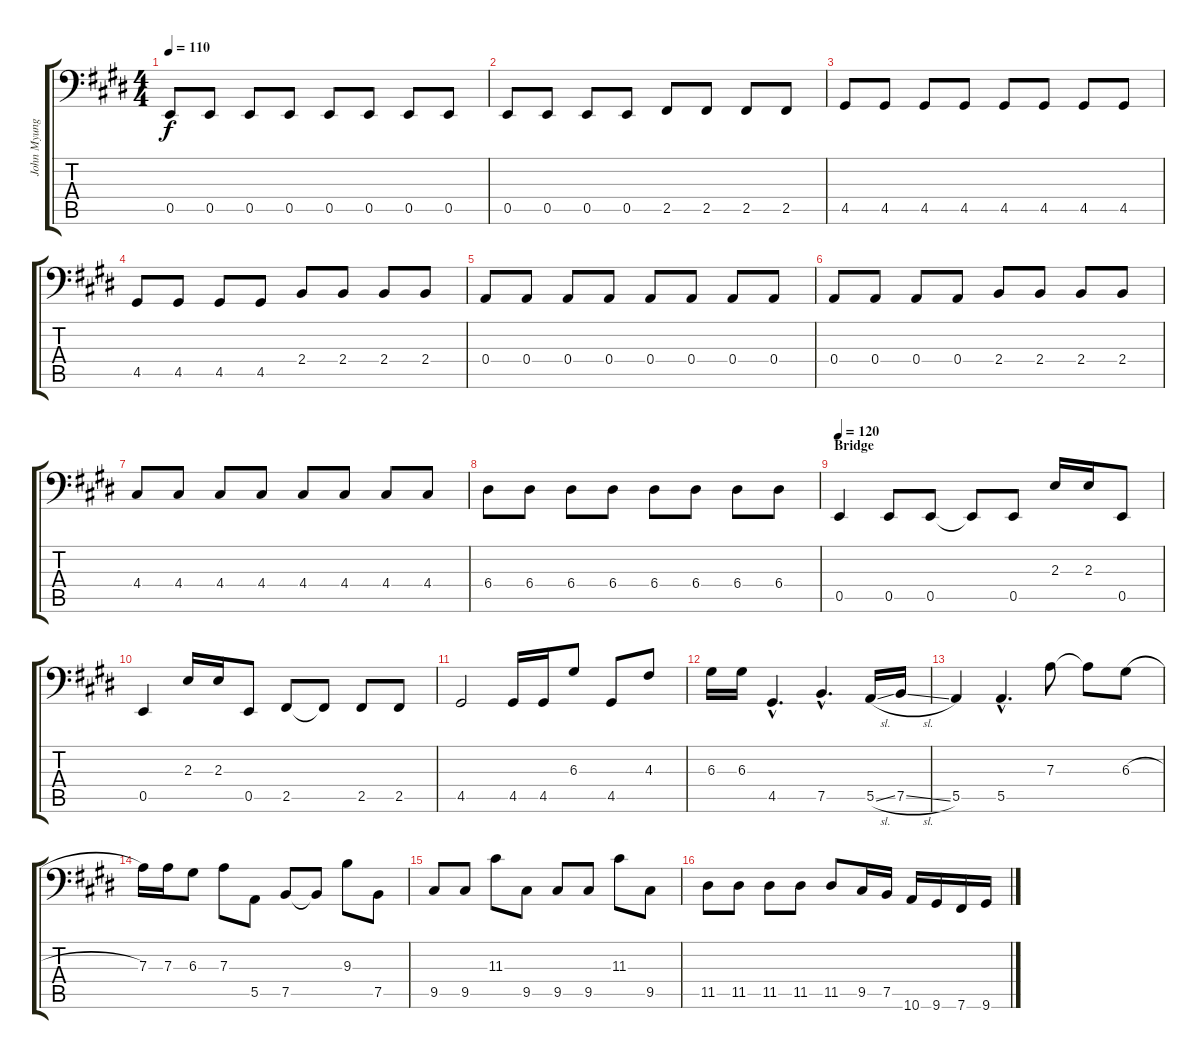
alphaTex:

\track ("John Myung Bass Guitar" "John Myung") {instrument electricbasspick}
\staff {score tabs}
\tuning (C3 G2 D2 A1 E1 B0) {hide}
\ts (4 4)
\tempo 110
\clef f4
\ks e
0.5.8{dy f} 0.5.8 0.5.8 0.5.8 0.5.8 0.5.8 0.5.8 0.5.8 |
0.5.8 0.5.8 0.5.8 0.5.8 2.5.8 2.5.8 2.5.8 2.5.8 |
4.5.8 4.5.8 4.5.8 4.5.8 4.5.8 4.5.8 4.5.8 4.5.8 |
4.5.8 4.5.8 4.5.8 4.5.8 2.4.8 2.4.8 2.4.8 2.4.8 |
0.4.8 0.4.8 0.4.8 0.4.8 0.4.8 0.4.8 0.4.8 0.4.8 |
0.4.8 0.4.8 0.4.8 0.4.8 2.4.8 2.4.8 2.4.8 2.4.8 |
4.4.8 4.4.8 4.4.8 4.4.8 4.4.8 4.4.8 4.4.8 4.4.8 |
6.4.8 6.4.8 6.4.8 6.4.8 6.4.8 6.4.8 6.4.8 6.4.8 |
\section ("" "Bridge")
\tempo 120
0.5.4 0.5.8 0.5.8 0.5{t}.8 0.5.8 2.3.16 2.3.16 0.5.8 |
0.5.4 2.3.16 2.3.16 0.5.8 2.5.8 2.5{t}.8 2.5.8 2.5.8 |
4.5.2 4.5.16 4.5.16 6.3.8 4.5.8 4.3.8 |
6.3.16 6.3.16 4.5{hac}.4{d} 7.5{hac}.4{d} 5.5{sl}.16 7.5{sl}.16 |
5.5.4 5.5{hac}.4{d} 7.3.8 7.3{t}.8 6.3{h}.8 |
7.3.16 7.3.16 6.3.8 7.3.8 5.5.8 7.5.8 7.5{t}.8 9.3.8 7.5.8 |
9.5.8 9.5.8 11.3.8 9.5.8 9.5.8 9.5.8 11.3.8 9.5.8 |
11.5.8 11.5.8 11.5.8 11.5.8 11.5.8 9.5.16 7.5.16 10.6.16 9.6.16 7.6.16 9.6.16
